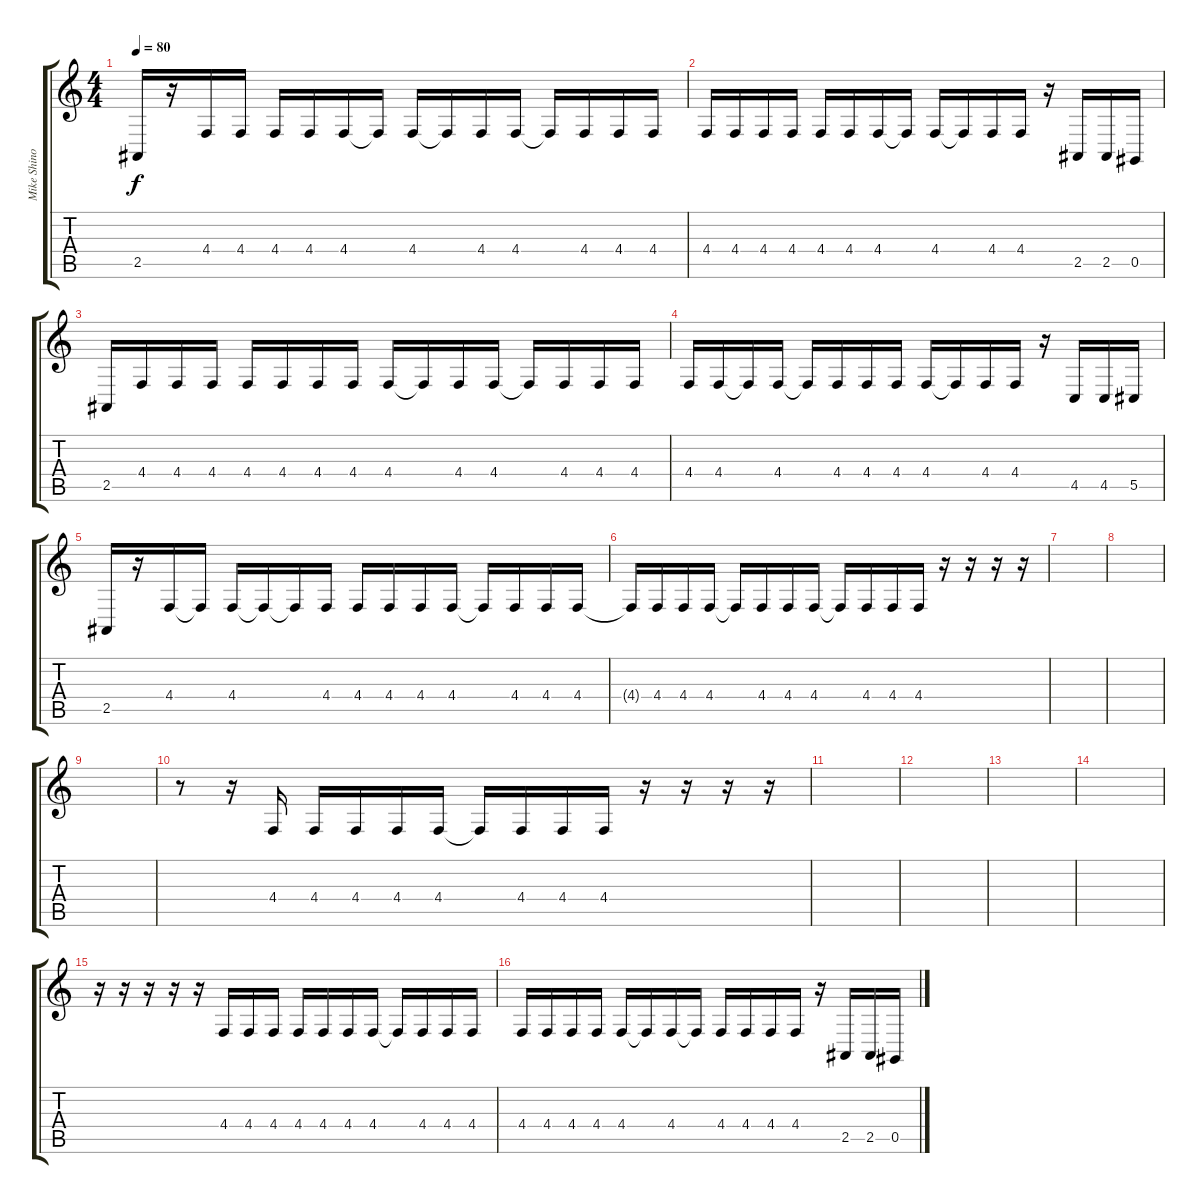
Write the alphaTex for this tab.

\track ("Mike Shinoda (Emcee Vocals)" "Mike Shino") {instrument electricgrandpiano}
\staff {score tabs}
\tuning (Eb4 Bb3 Gb3 Db3 Ab2 Eb2) {hide}
\ts (4 4)
\tempo 80
\clef g2
\ks c
2.5.16{dy f} r.16 4.4.16 4.4.16 4.4.16 4.4.16 4.4.16 4.4{t}.16 4.4.16 4.4{t}.16 4.4.16 4.4.16 4.4{t}.16 4.4.16 4.4.16 4.4.16 |
4.4.16 4.4.16 4.4.16 4.4.16 4.4.16 4.4.16 4.4.16 4.4{t}.16 4.4.16 4.4{t}.16 4.4.16 4.4.16 r.16 2.5.16 2.5.16 0.5.16 |
2.5.16 4.4.16 4.4.16 4.4.16 4.4.16 4.4.16 4.4.16 4.4.16 4.4.16 4.4{t}.16 4.4.16 4.4.16 4.4{t}.16 4.4.16 4.4.16 4.4.16 |
4.4.16 4.4.16 4.4{t}.16 4.4.16 4.4{t}.16 4.4.16 4.4.16 4.4.16 4.4.16 4.4{t}.16 4.4.16 4.4.16 r.16 4.5.16 4.5.16 5.5.16 |
2.5.16 r.16 4.4.16 4.4{t}.16 4.4.16 4.4{t}.16 4.4{t}.16 4.4.16 4.4.16 4.4.16 4.4.16 4.4.16 4.4{t}.16 4.4.16 4.4.16 4.4.16 |
4.4{t}.16 4.4.16 4.4.16 4.4.16 4.4{t}.16 4.4.16 4.4.16 4.4.16 4.4{t}.16 4.4.16 4.4.16 4.4.16 r.16 r.16 r.16 r.16 |
|
|
|
r.8 r.16 4.4.16 4.4.16 4.4.16 4.4.16 4.4.16 4.4{t}.16 4.4.16 4.4.16 4.4.16 r.16 r.16 r.16 r.16 |
|
|
|
|
r.16 r.16 r.16 r.16 r.16 4.4.16 4.4.16 4.4.16 4.4.16 4.4.16 4.4.16 4.4.16 4.4{t}.16 4.4.16 4.4.16 4.4.16 |
4.4.16 4.4.16 4.4.16 4.4.16 4.4.16 4.4{t}.16 4.4.16 4.4{t}.16 4.4.16 4.4.16 4.4.16 4.4.16 r.16 2.5.16 2.5.16 0.5.16
